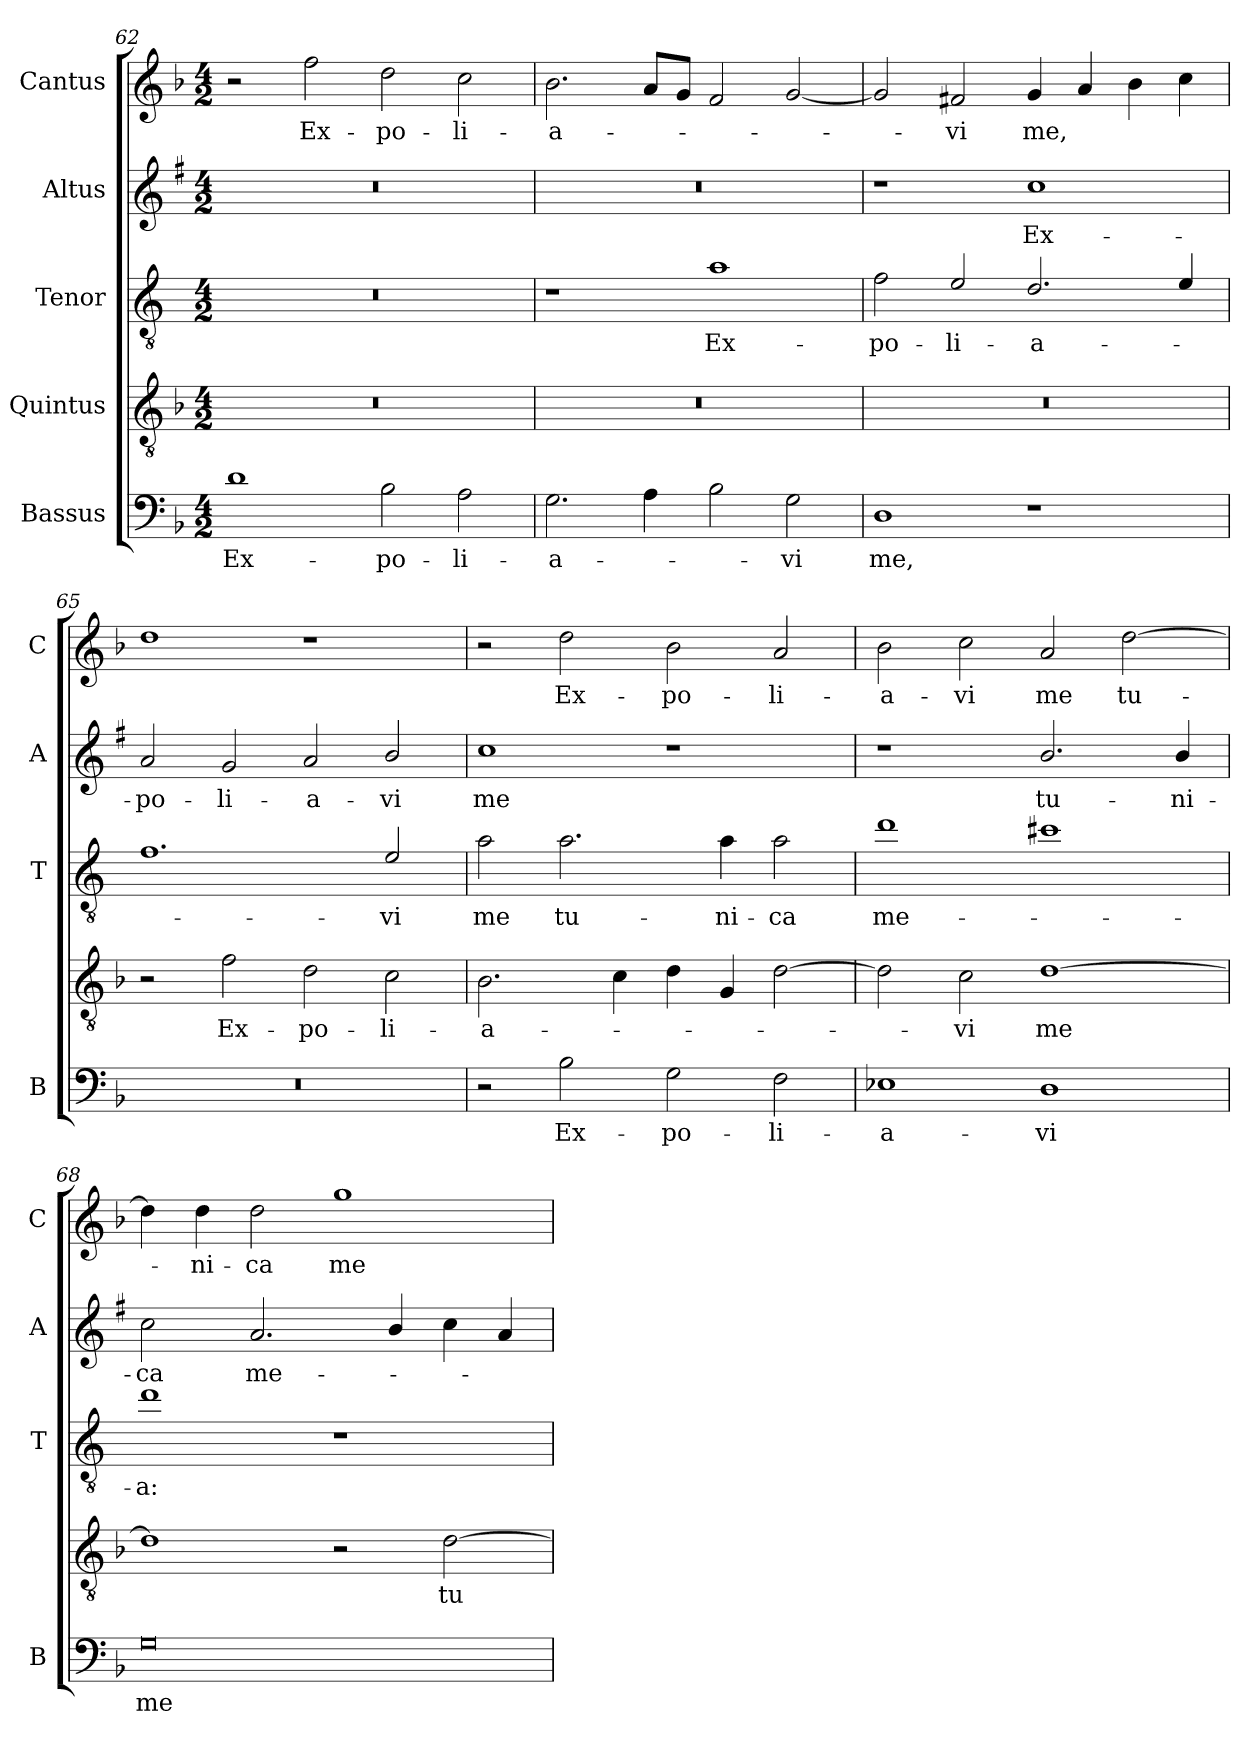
**kern	**text	**kern	**text	**kern	**text	**kern	**text	**kern	**text
*part5	*part5	*part4	*part4	*part3	*part3	*part2	*part2	*part1	*part1
*staff5	*staff5	*staff4	*staff4	*staff3	*staff3	*staff2	*staff2	*staff1	*staff1
*I"Bassus	*	*I"Quintus	*	*I"Tenor	*	*I"Altus	*	*I"Cantus	*
*I'B	*	*	*	*I'T	*	*I'A	*	*I'C	*
!!LO:PB:g=z
*clefF4	*	*clefGv2	*	*clefGv2	*	*clefG2	*	*clefG2	*
*	*	*	*	*ITrd4c7	*	*ITrd1c2	*	*	*
*k[b-]	*	*k[b-]	*	*k[b-]	*	*k[b-]	*	*k[b-]	*
*F:	*	*F:	*	*F:	*	*F:	*	*F:	*
*M4/2	*	*M4/2	*	*M4/2	*	*M4/2	*	*M4/2	*
=62	=62	=62	=62	=62	=62	=62	=62	=62	=62
!	!LO:LY:b	!	!	!	!	!	!	!	!
1d	Ex-	0r	.	0r	.	0r	.	2r	.
!	!	!	!	!	!	!	!	!	!LO:LY:b
.	.	.	.	.	.	.	.	2ff\	Ex-
!	!LO:LY:b	!	!	!	!	!	!	!	!LO:LY:b
2B-\	-po-	.	.	.	.	.	.	2dd\	-po-
!	!LO:LY:b	!	!	!	!	!	!	!	!LO:LY:b
2A\	-li-	.	.	.	.	.	.	2cc\	-li-
=63	=63	=63	=63	=63	=63	=63	=63	=63	=63
!	!LO:LY:b	!	!	!	!	!	!	!	!LO:LY:b
2.G\	-a-	0r	.	1r	.	0r	.	2.b-\	-a-
4A\	.	.	.	.	.	.	.	8a/L	.
.	.	.	.	.	.	.	.	8g/J	.
!	!	!	!	!	!LO:LY:b	!	!	!	!
2B-\	.	.	.	1d	Ex-	.	.	2f/	.
!	!LO:LY:b	!	!	!	!	!	!	!	!
2G\	-vi	.	.	.	.	.	.	[2g/	.
=64	=64	=64	=64	=64	=64	=64	=64	=64	=64
!	!LO:LY:b	!	!	!	!LO:LY:b	!	!	!	!
1D	me,	0r	.	2B-\	-po-	1r	.	2g/]	.
!	!	!	!	!	!LO:LY:b	!	!	!	!LO:LY:b
.	.	.	.	2A/	-li-	.	.	2f#X/	-vi
!	!	!	!	!	!LO:LY:b	!	!LO:LY:b	!	!LO:LY:b
1r	.	.	.	2.G/	-a-	1b-	Ex-	4g/	me,
.	.	.	.	.	.	.	.	4a/	.
.	.	.	.	.	.	.	.	4b-\	.
.	.	.	.	4A/	.	.	.	4cc\	.
=65	=65	=65	=65	=65	=65	=65	=65	=65	=65
!	!	!	!	!	!	!	!LO:LY:b	!	!
0r	.	2r	.	1.B-	.	2g/	-po-	1dd	.
!	!	!	!LO:LY:b	!	!	!	!LO:LY:b	!	!
.	.	2f\	Ex-	.	.	2f/	-li-	.	.
!	!	!	!LO:LY:b	!	!	!	!LO:LY:b	!	!
.	.	2d\	-po-	.	.	2g/	-a-	1r	.
!	!	!	!LO:LY:b	!	!LO:LY:b	!	!LO:LY:b	!	!
.	.	2c\	-li-	2A/	-vi	2a/	-vi	.	.
=66	=66	=66	=66	=66	=66	=66	=66	=66	=66
!	!	!	!LO:LY:b	!	!LO:LY:b	!	!LO:LY:b	!	!
2r	.	2.B-\	-a-	2d\	me	1b-	me	2r	.
!	!LO:LY:b	!	!	!	!LO:LY:b	!	!	!	!LO:LY:b
2B-\	Ex-	.	.	2.d\	tu-	.	.	2dd\	Ex-
.	.	4c\	.	.	.	.	.	.	.
!	!LO:LY:b	!	!	!	!	!	!	!	!LO:LY:b
2G\	-po-	4d\	.	.	.	1r	.	2b-\	-po-
!	!	!	!	!	!LO:LY:b	!	!	!	!
.	.	4G/	.	4d\	-ni-	.	.	.	.
!	!LO:LY:b	!	!	!	!LO:LY:b	!	!	!	!LO:LY:b
2F\	-li-	[2d\	.	2d\	-ca	.	.	2a/	-li-
=67	=67	=67	=67	=67	=67	=67	=67	=67	=67
!	!LO:LY:b	!	!	!	!LO:LY:b	!	!	!	!LO:LY:b
1E-X	-a-	2d\]	.	1g	me-	1r	.	2b-\	-a-
!	!	!	!LO:LY:b	!	!	!	!	!	!LO:LY:b
.	.	2c\	-vi	.	.	.	.	2cc\	-vi
!	!LO:LY:b	!	!LO:LY:b	!	!	!	!LO:LY:b	!	!LO:LY:b
1D	-vi	[1d	me	1f#X	.	2.a/	tu-	2a/	me
!	!	!	!	!	!	!	!	!	!LO:LY:b
.	.	.	.	.	.	.	.	[2dd\	tu-
!	!	!	!	!	!	!	!LO:LY:b	!	!
.	.	.	.	.	.	4a/	-ni-	.	.
!!LO:LB:g=z
=68	=68	=68	=68	=68	=68	=68	=68	=68	=68
!	!LO:LY:b	!	!	!	!LO:LY:b	!	!LO:LY:b	!	!
0G	me	1d]	.	1g	-a:	2b-\	-ca	4dd\]	.
!	!	!	!	!	!	!	!	!	!LO:LY:b
.	.	.	.	.	.	.	.	4dd\	-ni-
!	!	!	!	!	!	!	!LO:LY:b	!	!LO:LY:b
.	.	.	.	.	.	2.g/	me-	2dd\	-ca
!	!	!	!	!	!	!	!	!	!LO:LY:b
.	.	2r	.	1r	.	.	.	1gg	me-
.	.	.	.	.	.	4a/	.	.	.
!	!	!	!LO:LY:b	!	!	!	!	!	!
.	.	[2d\	tu-	.	.	4b-\	.	.	.
.	.	.	.	.	.	4g/	.	.	.
=	=	=	=	=	=	=	=	=	=
*-	*-	*-	*-	*-	*-	*-	*-	*-	*-
